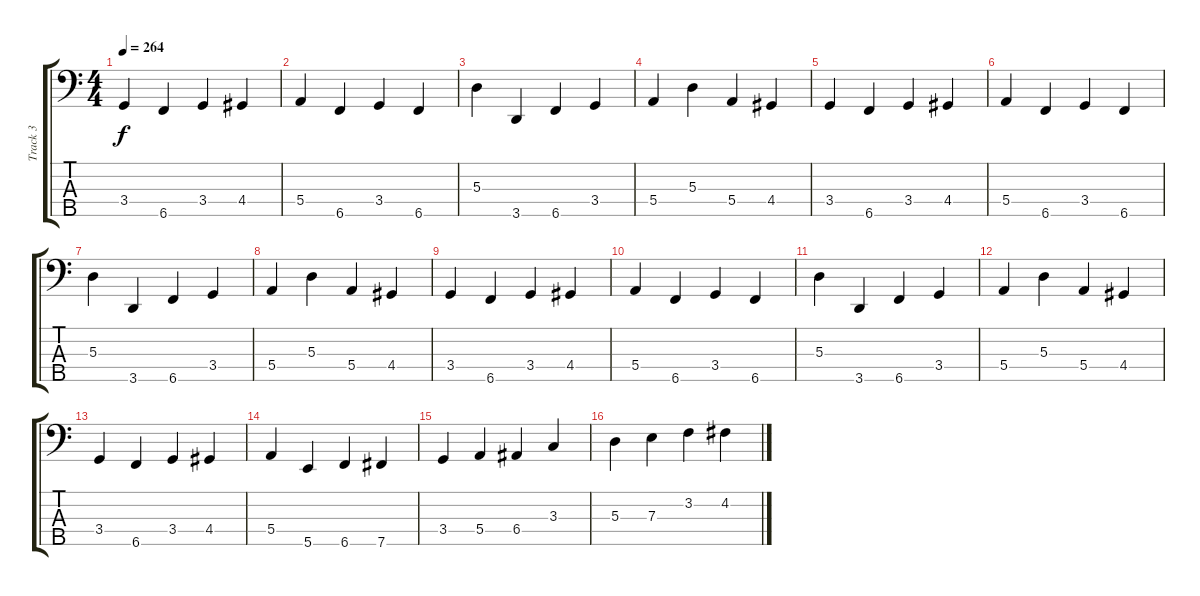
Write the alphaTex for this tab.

\track ("Track 3" "Track 3") {instrument electricbasspick}
\staff {score tabs}
\tuning (G2 D2 A1 E1 B0) {hide}
\ts (4 4)
\tempo 264
\clef f4
\ks c
3.4.4{dy f} 6.5.4 3.4.4 4.4.4 |
5.4.4 6.5.4 3.4.4 6.5.4 |
5.3.4 3.5.4 6.5.4 3.4.4 |
5.4.4 5.3.4 5.4.4 4.4.4 |
3.4.4 6.5.4 3.4.4 4.4.4 |
5.4.4 6.5.4 3.4.4 6.5.4 |
5.3.4 3.5.4 6.5.4 3.4.4 |
5.4.4 5.3.4 5.4.4 4.4.4 |
3.4.4 6.5.4 3.4.4 4.4.4 |
5.4.4 6.5.4 3.4.4 6.5.4 |
5.3.4 3.5.4 6.5.4 3.4.4 |
5.4.4 5.3.4 5.4.4 4.4.4 |
3.4.4 6.5.4 3.4.4 4.4.4 |
5.4.4 5.5.4 6.5.4 7.5.4 |
3.4.4 5.4.4 6.4.4 3.3.4 |
5.3.4 7.3.4 3.2.4 4.2.4
